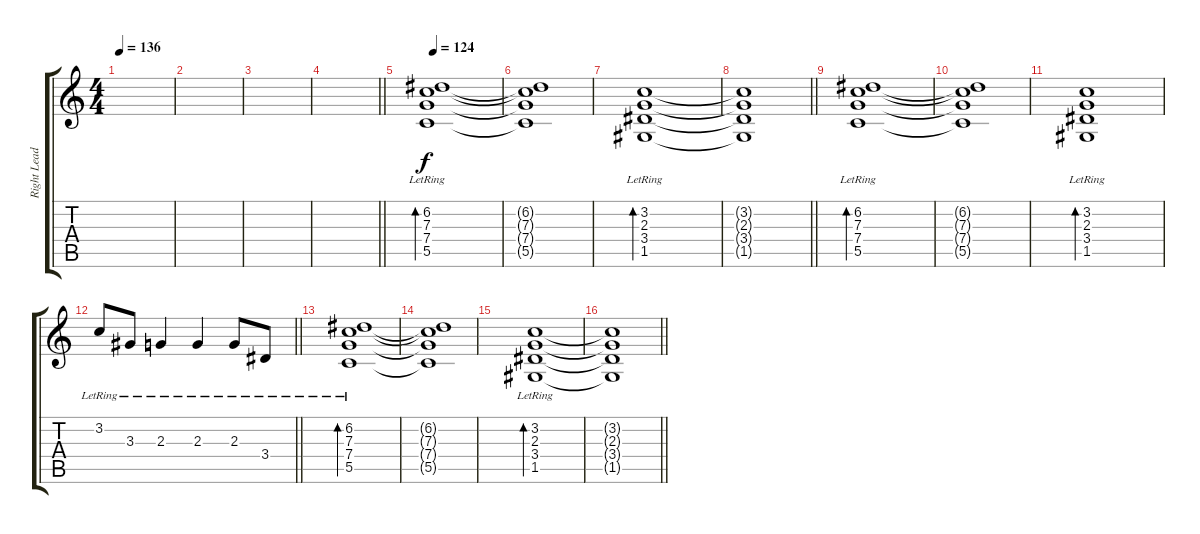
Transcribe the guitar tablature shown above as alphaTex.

\track ("Right Lead 1" "Right Lead") {instrument distortionguitar}
\staff {score tabs}
\tuning (D4 A3 F3 C3 G2 C2) {hide}
\ts (4 4)
\section ("" "")
\tempo 136
\clef g2
\ks c
|
|
|
\barLineRight lightlight
|
\section ("" "")
\tempo 124
(6.2{lr} 7.3{lr} 7.4{lr} 5.5{lr}).1{bd 240} |
(6.2{t} 7.3{t} 7.4{t} 5.5{t}).1 |
(3.2{lr} 2.3{lr} 3.4{lr} 1.5{lr}).1{bd 240} |
\barLineRight lightlight
(3.2{t} 2.3{t} 3.4{t} 1.5{t}).1 |
\section ("" "")
(6.2{lr} 7.3{lr} 7.4{lr} 5.5{lr}).1{bd 240} |
(6.2{t} 7.3{t} 7.4{t} 5.5{t}).1 |
(3.2{lr} 2.3{lr} 3.4{lr} 1.5{lr}).1{bd 240} |
\barLineRight lightlight
3.2{lr}.8 3.3{lr}.8 2.3{lr}.4 2.3{lr}.4 2.3{lr}.8 3.4{lr}.8 |
\section ("" "")
(6.2{lr} 7.3{lr} 7.4{lr} 5.5{lr}).1{bd 240} |
(6.2{t} 7.3{t} 7.4{t} 5.5{t}).1 |
(3.2{lr} 2.3{lr} 3.4{lr} 1.5{lr}).1{bd 240} |
\barLineRight lightlight
(3.2{t} 2.3{t} 3.4{t} 1.5{t}).1
